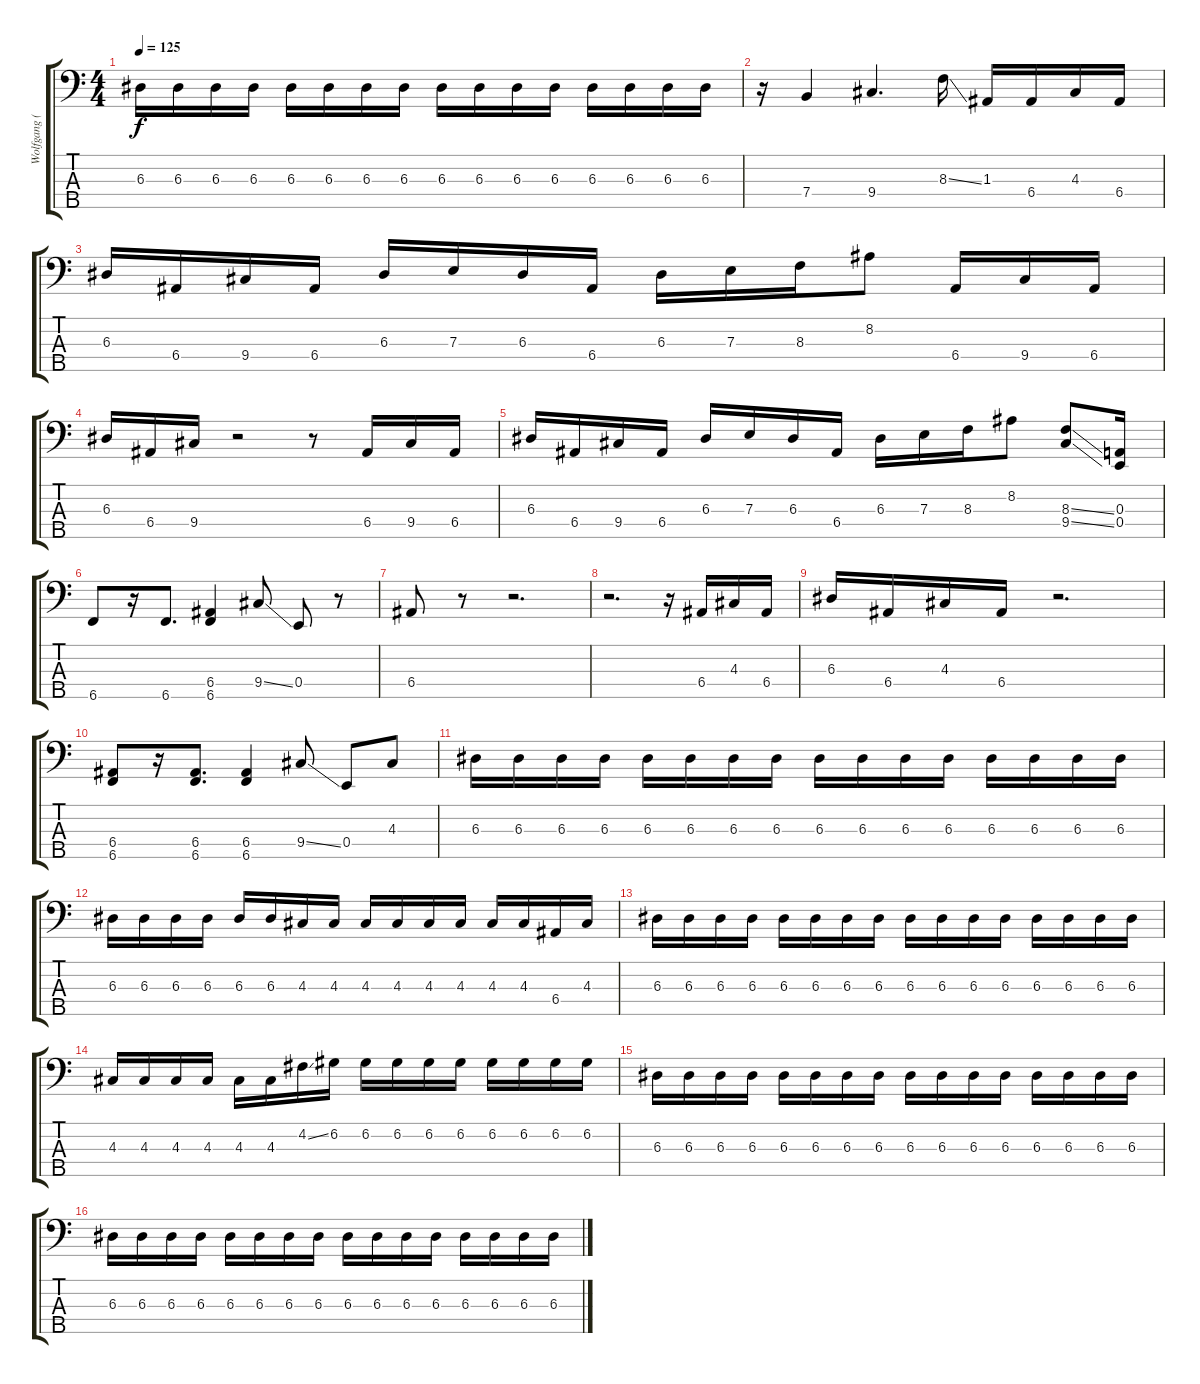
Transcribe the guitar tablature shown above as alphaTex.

\track ("Wolfgang (5-str Bass)" "Wolfgang (") {instrument synthbass2}
\staff {score tabs}
\tuning (G2 D2 A1 E1 B0) {hide}
\ts (4 4)
\tempo 125
\clef f4
\ks c
6.3.16{dy f} 6.3.16 6.3.16 6.3.16 6.3.16 6.3.16 6.3.16 6.3.16 6.3.16 6.3.16 6.3.16 6.3.16 6.3.16 6.3.16 6.3.16 6.3.16 |
r.16 7.4.4 9.4.4{d} 8.3{ss}.16 1.3.16 6.4.16 4.3.16 6.4.16 |
6.3.16 6.4.16 9.4.16 6.4.16 6.3.16 7.3.16 6.3.16 6.4.16 6.3.16 7.3.16 8.3.16 8.2.8 6.4.16 9.4.16 6.4.16 |
6.3.16 6.4.16 9.4.16 r.2 r.8 6.4.16 9.4.16 6.4.16 |
6.3.16 6.4.16 9.4.16 6.4.16 6.3.16 7.3.16 6.3.16 6.4.16 6.3.16 7.3.16 8.3.16 8.2.8 (8.3{ss} 9.4{ss}).8 (0.3 0.4).16 |
6.5.8 r.16 6.5.8{d} (6.4 6.5).4 9.4{ss}.8 0.4.8 r.8 |
6.4.8 r.8 r.2{d} |
r.2{d} r.16 6.4.16 4.3.16 6.4.16 |
6.3.16 6.4.16 4.3.16 6.4.16 r.2{d} |
(6.4 6.5).8 r.16 (6.4 6.5).8{d} (6.4 6.5).4 9.4{ss}.8 0.4.8 4.3.8 |
6.3.16 6.3.16 6.3.16 6.3.16 6.3.16 6.3.16 6.3.16 6.3.16 6.3.16 6.3.16 6.3.16 6.3.16 6.3.16 6.3.16 6.3.16 6.3.16 |
6.3.16 6.3.16 6.3.16 6.3.16 6.3.16 6.3.16 4.3.16 4.3.16 4.3.16 4.3.16 4.3.16 4.3.16 4.3.16 4.3.16 6.4.16 4.3.16 |
6.3.16 6.3.16 6.3.16 6.3.16 6.3.16 6.3.16 6.3.16 6.3.16 6.3.16 6.3.16 6.3.16 6.3.16 6.3.16 6.3.16 6.3.16 6.3.16 |
4.3.16 4.3.16 4.3.16 4.3.16 4.3.16 4.3.16 4.2{ss}.16 6.2.16 6.2.16 6.2.16 6.2.16 6.2.16 6.2.16 6.2.16 6.2.16 6.2.16 |
6.3.16 6.3.16 6.3.16 6.3.16 6.3.16 6.3.16 6.3.16 6.3.16 6.3.16 6.3.16 6.3.16 6.3.16 6.3.16 6.3.16 6.3.16 6.3.16 |
6.3.16 6.3.16 6.3.16 6.3.16 6.3.16 6.3.16 6.3.16 6.3.16 6.3.16 6.3.16 6.3.16 6.3.16 6.3.16 6.3.16 6.3.16 6.3.16
